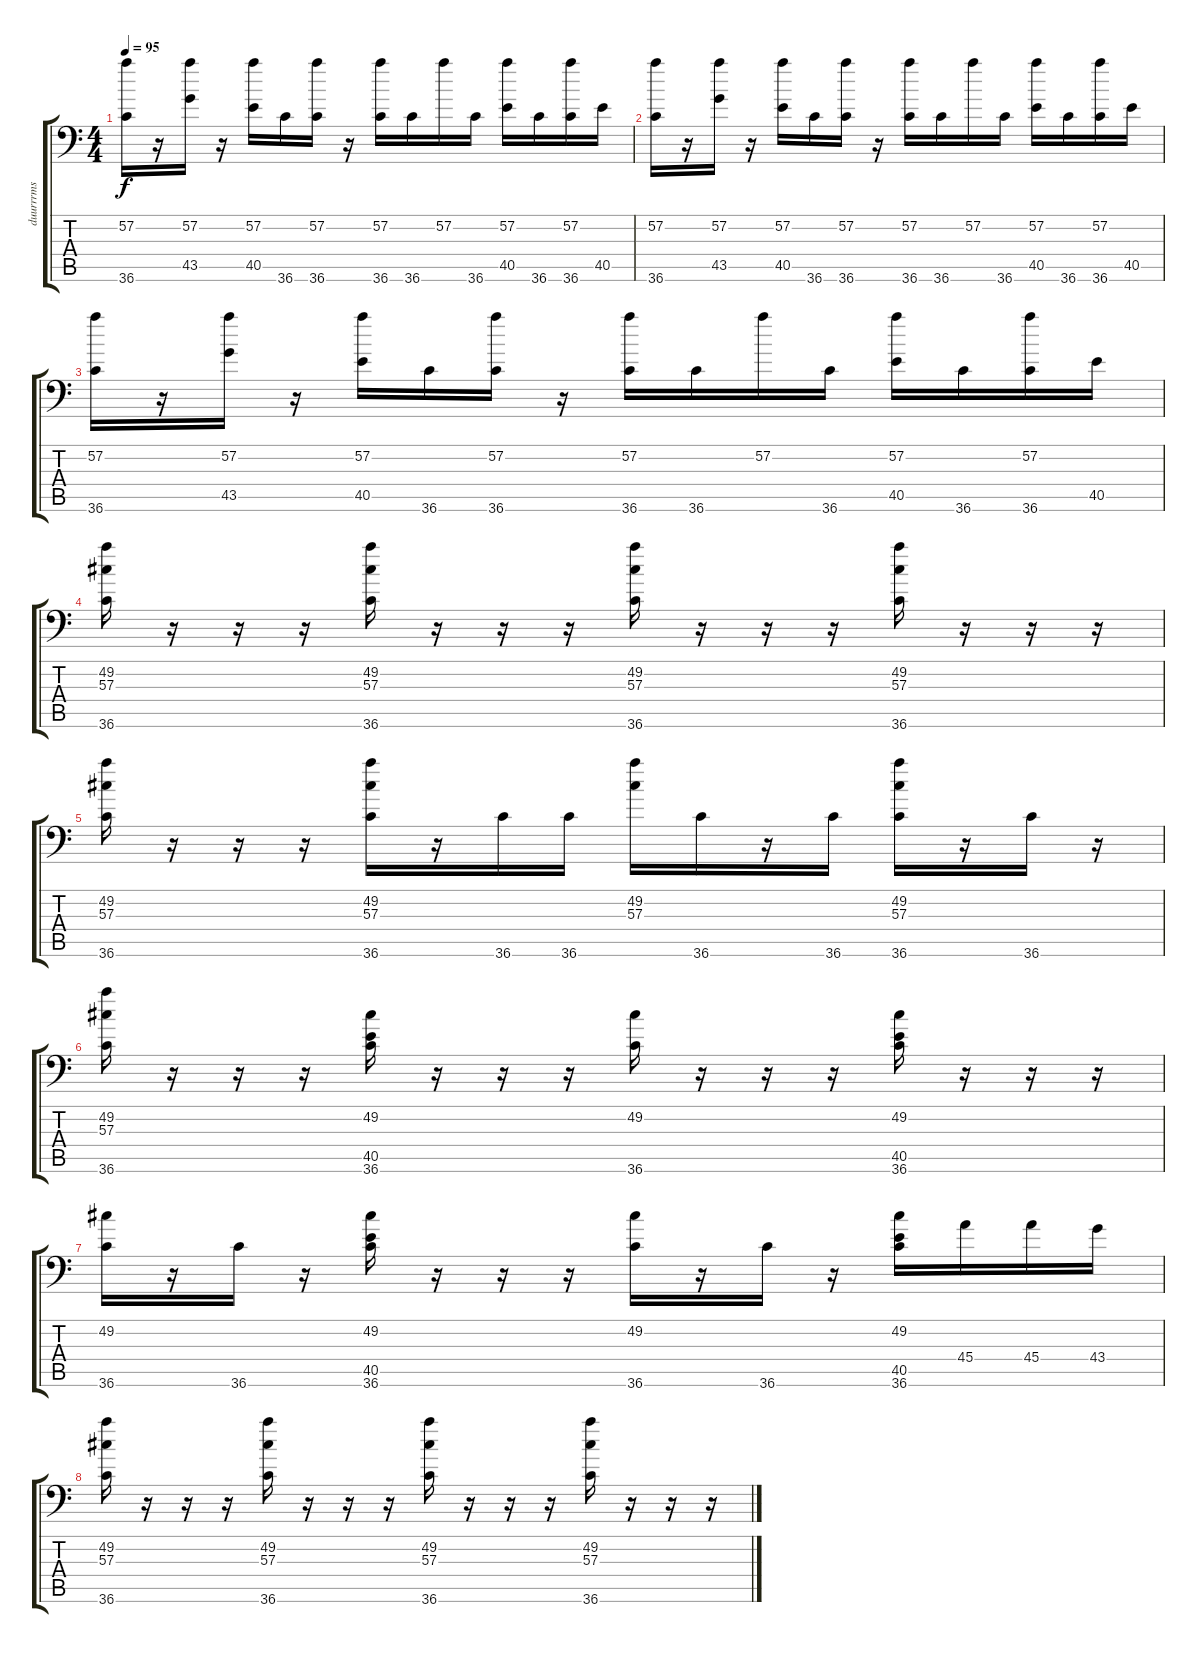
\track ("duurrrms" "duurrrms") {instrument acousticgrandpiano}
\staff {score tabs}
\tuning (C-1 C-1 C-1 C-1 C-1 C-1) {hide}
\ts (4 4)
\tempo 95
\clef f4
\ks c
(57.2 36.6).16{dy f} r.16 (57.2 43.5).16 r.16 (57.2 40.5).16 36.6.16 (57.2 36.6).16 r.16 (57.2 36.6).16 36.6.16 57.2.16 36.6.16 (57.2 40.5).16 36.6.16 (57.2 36.6).16 40.5.16 |
(57.2 36.6).16 r.16 (57.2 43.5).16 r.16 (57.2 40.5).16 36.6.16 (57.2 36.6).16 r.16 (57.2 36.6).16 36.6.16 57.2.16 36.6.16 (57.2 40.5).16 36.6.16 (57.2 36.6).16 40.5.16 |
(57.2 36.6).16 r.16 (57.2 43.5).16 r.16 (57.2 40.5).16 36.6.16 (57.2 36.6).16 r.16 (57.2 36.6).16 36.6.16 57.2.16 36.6.16 (57.2 40.5).16 36.6.16 (57.2 36.6).16 40.5.16 |
(49.2 57.3 36.6).16 r.16 r.16 r.16 (49.2 57.3 36.6).16 r.16 r.16 r.16 (49.2 57.3 36.6).16 r.16 r.16 r.16 (49.2 57.3 36.6).16 r.16 r.16 r.16 |
(49.2 57.3 36.6).16 r.16 r.16 r.16 (49.2 57.3 36.6).16 r.16 36.6.16 36.6.16 (49.2 57.3).16 36.6.16 r.16 36.6.16 (49.2 57.3 36.6).16 r.16 36.6.16 r.16 |
(49.2 57.3 36.6).16 r.16 r.16 r.16 (49.2 40.5 36.6).16 r.16 r.16 r.16 (49.2 36.6).16 r.16 r.16 r.16 (49.2 40.5 36.6).16 r.16 r.16 r.16 |
(49.2 36.6).16 r.16 36.6.16 r.16 (49.2 40.5 36.6).16 r.16 r.16 r.16 (49.2 36.6).16 r.16 36.6.16 r.16 (49.2 40.5 36.6).16 45.4.16 45.4.16 43.4.16 |
(49.2 57.3 36.6).16 r.16 r.16 r.16 (49.2 57.3 36.6).16 r.16 r.16 r.16 (49.2 57.3 36.6).16 r.16 r.16 r.16 (49.2 57.3 36.6).16 r.16 r.16 r.16
